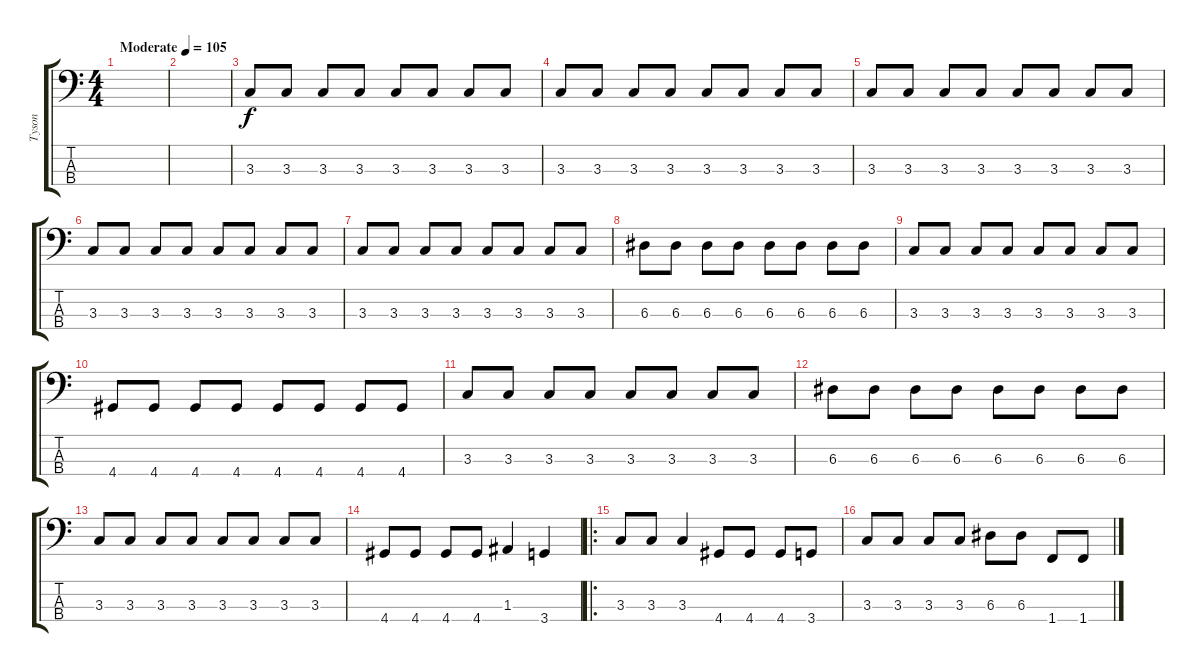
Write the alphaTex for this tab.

\track ("Tyson" "Tyson") {instrument electricbasspick}
\staff {score tabs}
\tuning (G2 D2 A1 E1) {hide}
\ts (4 4)
\tempo (105 "Moderate")
\clef f4
\ks c
|
|
3.3.8 3.3.8 3.3.8 3.3.8 3.3.8 3.3.8 3.3.8 3.3.8 |
3.3.8 3.3.8 3.3.8 3.3.8 3.3.8 3.3.8 3.3.8 3.3.8 |
3.3.8 3.3.8 3.3.8 3.3.8 3.3.8 3.3.8 3.3.8 3.3.8 |
3.3.8 3.3.8 3.3.8 3.3.8 3.3.8 3.3.8 3.3.8 3.3.8 |
3.3.8 3.3.8 3.3.8 3.3.8 3.3.8 3.3.8 3.3.8 3.3.8 |
6.3.8 6.3.8 6.3.8 6.3.8 6.3.8 6.3.8 6.3.8 6.3.8 |
3.3.8 3.3.8 3.3.8 3.3.8 3.3.8 3.3.8 3.3.8 3.3.8 |
4.4.8 4.4.8 4.4.8 4.4.8 4.4.8 4.4.8 4.4.8 4.4.8 |
3.3.8 3.3.8 3.3.8 3.3.8 3.3.8 3.3.8 3.3.8 3.3.8 |
6.3.8 6.3.8 6.3.8 6.3.8 6.3.8 6.3.8 6.3.8 6.3.8 |
3.3.8 3.3.8 3.3.8 3.3.8 3.3.8 3.3.8 3.3.8 3.3.8 |
4.4.8 4.4.8 4.4.8 4.4.8 1.3.4 3.4.4 |
\ro
3.3.8 3.3.8 3.3.4 4.4.8 4.4.8 4.4.8 3.4.8 |
3.3.8 3.3.8 3.3.8 3.3.8 6.3.8 6.3.8 1.4.8 1.4.8
